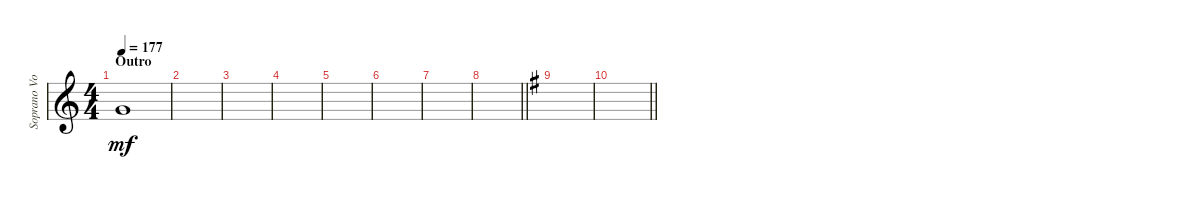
\track ("Soprano Voice" "Soprano Vo") {instrument violin}
\staff {score}
\tuning (E4 B3 G3 D3 A2 E2 B1) {hide}
\ts (4 4)
\section ("" "Outro")
\tempo 177
\clef g2
\ks c
3.1{t}.1{dy mf} |
|
|
|
|
|
|
\barLineRight lightlight
|
\ks eminor
|
\barLineRight lightlight
